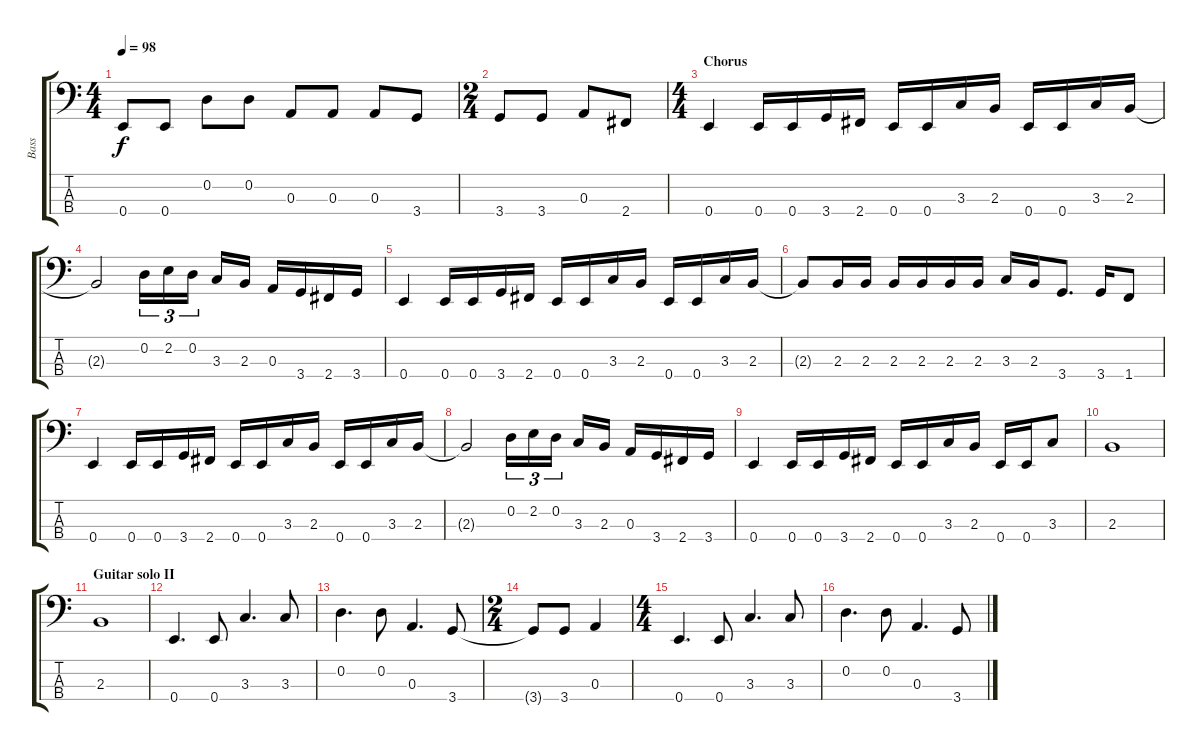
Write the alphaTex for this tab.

\track ("Bass" "Bass") {instrument electricbassfinger}
\staff {score tabs}
\tuning (G2 D2 A1 E1) {hide}
\ts (4 4)
\tempo 98
\clef f4
\ks c
0.4.8{dy f} 0.4.8 0.2.8 0.2.8 0.3.8 0.3.8 0.3.8 3.4.8 |
\ts (2 4)
3.4.8 3.4.8 0.3.8 2.4.8 |
\ts (4 4)
\section ("" "Chorus")
0.4.4 0.4.16 0.4.16 3.4.16 2.4.16 0.4.16 0.4.16 3.3.16 2.3.16 0.4.16 0.4.16 3.3.16 2.3.16 |
2.3{t}.2 0.2.16{tu (3 2)} 2.2.16{tu (3 2)} 0.2.16{tu (3 2)} 3.3.16 2.3.16 0.3.16 3.4.16 2.4.16 3.4.16 |
0.4.4 0.4.16 0.4.16 3.4.16 2.4.16 0.4.16 0.4.16 3.3.16 2.3.16 0.4.16 0.4.16 3.3.16 2.3.16 |
2.3{t}.8 2.3.16 2.3.16 2.3.16 2.3.16 2.3.16 2.3.16 3.3.16 2.3.16 3.4.8{d} 3.4.16 1.4.8 |
0.4.4 0.4.16 0.4.16 3.4.16 2.4.16 0.4.16 0.4.16 3.3.16 2.3.16 0.4.16 0.4.16 3.3.16 2.3.16 |
2.3{t}.2 0.2.16{tu (3 2)} 2.2.16{tu (3 2)} 0.2.16{tu (3 2)} 3.3.16 2.3.16 0.3.16 3.4.16 2.4.16 3.4.16 |
0.4.4 0.4.16 0.4.16 3.4.16 2.4.16 0.4.16 0.4.16 3.3.16 2.3.16 0.4.16 0.4.16 3.3.8 |
2.3.1 |
\section ("" "Guitar solo II")
2.3.1 |
0.4.4{d} 0.4.8 3.3.4{d} 3.3.8 |
0.2.4{d} 0.2.8 0.3.4{d} 3.4.8 |
\ts (2 4)
3.4{t}.8 3.4.8 0.3.4 |
\ts (4 4)
0.4.4{d} 0.4.8 3.3.4{d} 3.3.8 |
0.2.4{d} 0.2.8 0.3.4{d} 3.4.8
